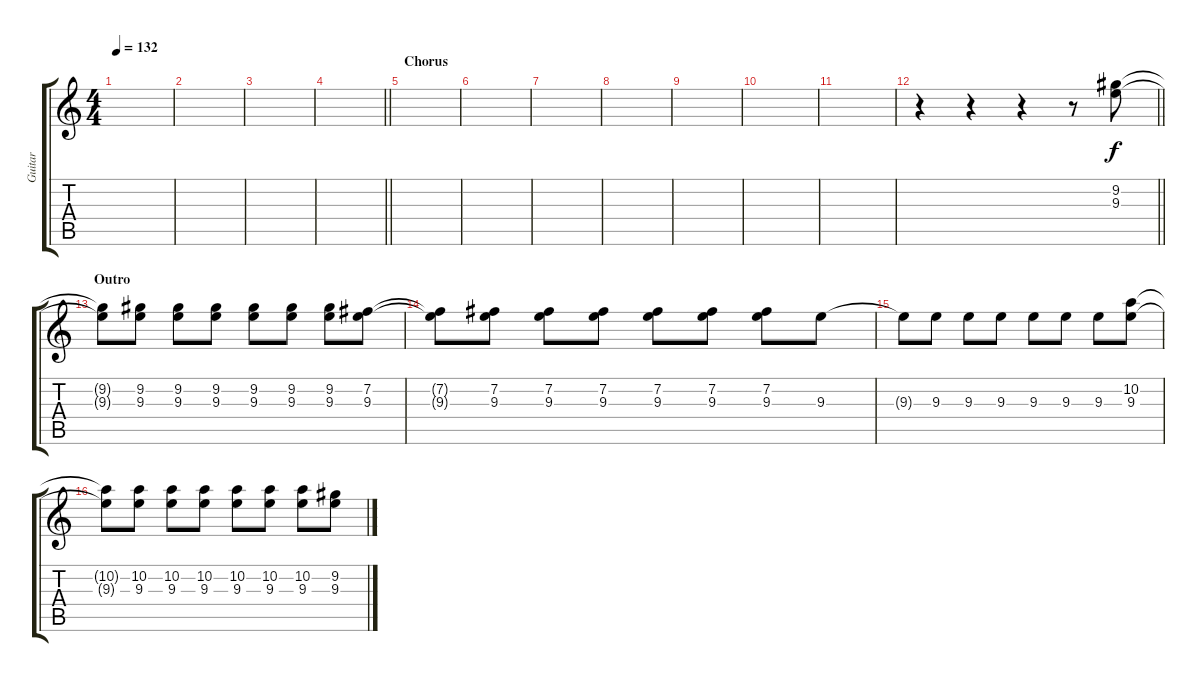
\track ("Guitar" "Guitar") {instrument distortionguitar}
\staff {score tabs}
\tuning (E4 B3 G3 D3 A2 E2) {hide}
\ts (4 4)
\tempo 132
\clef g2
\ks c
|
|
|
\barLineRight lightlight
|
\section ("" "Chorus")
|
|
|
|
|
|
|
\barLineRight lightlight
r.4 r.4 r.4 r.8 (9.2 9.3).8 |
\section ("" "Outro")
(9.2{t} 9.3{t}).8 (9.2 9.3).8 (9.2 9.3).8 (9.2 9.3).8 (9.2 9.3).8 (9.2 9.3).8 (9.2 9.3).8 (7.2 9.3).8 |
(7.2{t} 9.3{t}).8 (7.2 9.3).8 (7.2 9.3).8 (7.2 9.3).8 (7.2 9.3).8 (7.2 9.3).8 (7.2 9.3).8 9.3.8 |
9.3{t}.8 9.3.8 9.3.8 9.3.8 9.3.8 9.3.8 9.3.8 (10.2 9.3).8 |
(10.2{t} 9.3{t}).8 (10.2 9.3).8 (10.2 9.3).8 (10.2 9.3).8 (10.2 9.3).8 (10.2 9.3).8 (10.2 9.3).8 (9.2 9.3).8
